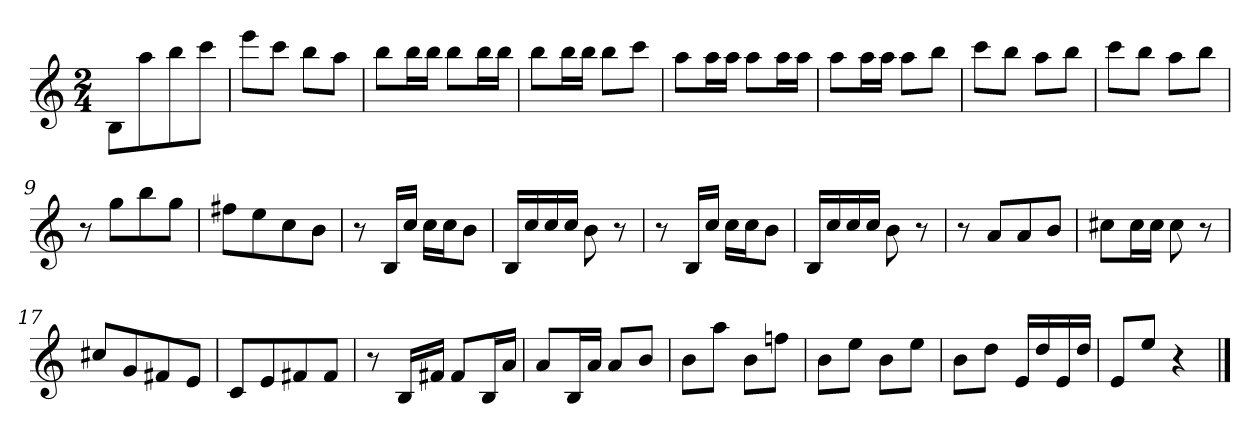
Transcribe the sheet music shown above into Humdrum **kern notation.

**kern
*part1
*staff1
*clefG2
*k[]
*C:
*M2/4
=1
8BL
8aa
8bb
8cccJ
=2
8eeeL
8cccJ
8bbL
8aaJ
=3
8bbL
16bbL
16bbJJ
8bbL
16bbL
16bbJJ
=4
8bbL
16bbL
16bbJJ
8bbL
8cccJ
=5
8aaL
16aaL
16aaJJ
8aaL
16aaL
16aaJJ
=6
8aaL
16aaL
16aaJJ
8aaL
8bbJ
=7
8cccL
8bbJ
8aaL
8bbJ
=8
8cccL
8bbJ
8aaL
8bbJ
=9
8r
8ggL
8bb
8ggJ
=10
8ff#XL
8ee
8cc
8bJ
=11
8r
16BLL
16ccJJ
16ccLL
16ccJ
8bJ
=12
16BLL
16cc
16cc
16ccJJ
8b
8r
=13
8r
16BLL
16ccJJ
16ccLL
16ccJ
8bJ
=14
16BLL
16cc
16cc
16ccJJ
8b
8r
=15
8r
8aL
8a
8bJ
=16
8cc#XL
16cc#L
16cc#JJ
8cc#
8r
=17
8cc#XL
8g
8f#X
8eJ
=18
8cL
8e
8f#X
8f#J
=19
8r
16BLL
16f#XJJ
8f#L
16BL
16aJJ
=20
8aL
16BL
16aJJ
8aL
8bJ
=21
8bL
8aaJ
8bL
8ffnJ
=22
8bL
8eeJ
8bL
8eeJ
=23
8bL
8ddJ
16eLL
16dd
16e
16ddJJ
=24
8eL
8eeJ
4r
==
*-
